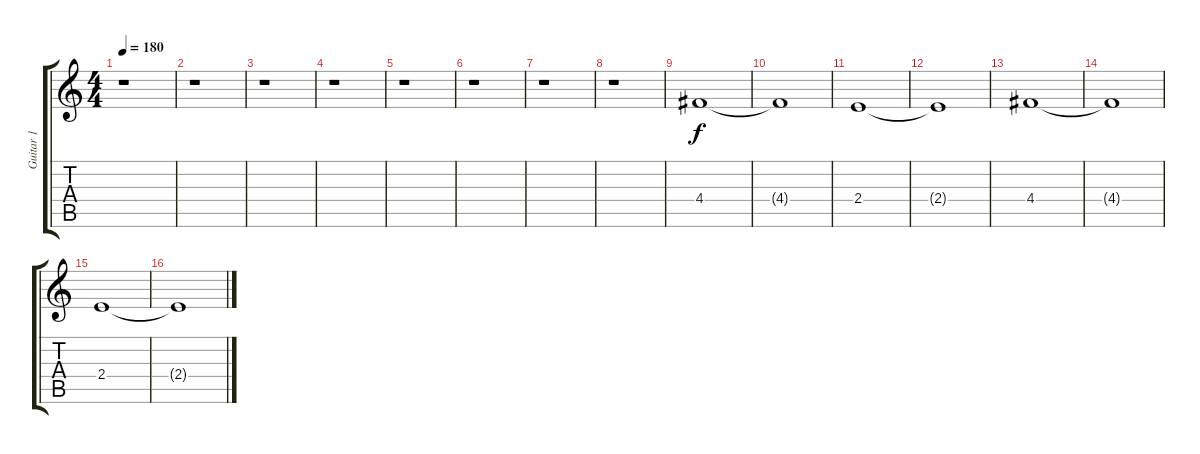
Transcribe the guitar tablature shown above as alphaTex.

\track ("Guitar 1" "Guitar 1") {instrument distortionguitar}
\staff {score tabs}
\tuning (E4 B3 G3 D3 A2 E2) {hide}
\ts (4 4)
\tempo 180
\clef g2
\ks c
r.1{dy f} |
r.1 |
r.1 |
r.1 |
r.1 |
r.1 |
r.1 |
r.1 |
4.4.1 |
4.4{t}.1 |
2.4.1 |
2.4{t}.1 |
4.4.1 |
4.4{t}.1 |
2.4.1 |
2.4{t}.1
